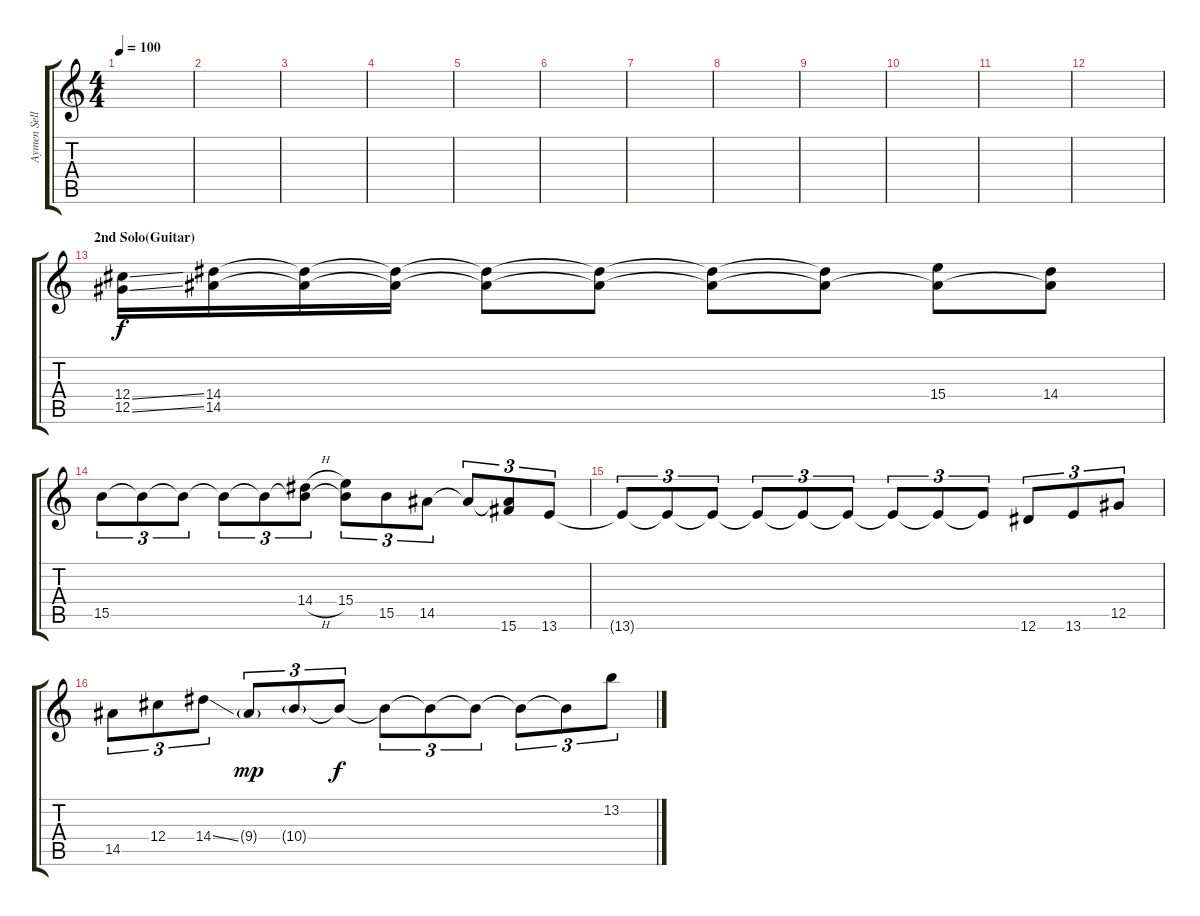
\track ("Aymen Sellmi" "Aymen Sell") {instrument overdrivenguitar}
\staff {score tabs}
\tuning (Eb4 Bb3 Gb3 Db3 Ab2 Eb2) {hide}
\ts (4 4)
\tempo 100
\clef g2
\ks c
|
|
|
|
|
|
|
|
|
|
|
|
\section ("" "2nd Solo(Guitar)")
(12.4{ss} 12.5{ss}).16{instrument electricguitarjazz} (14.4 14.5).16 (14.4{t} 14.5{t}).16 (14.4{t} 14.5{t}).16 (14.4{t} 14.5{t}).8 (14.4{t} 14.5{t}).8 (14.4{t} 14.5{t}).8 (14.4{t} 14.5{t}).8 (15.4 14.5{t}).8 (14.4 14.5{t}).8 |
15.5.8{tu (3 2)} 15.5{t}.8{tu (3 2)} 15.5{t}.8{tu (3 2)} 15.5{t}.8{tu (3 2)} 15.5{t}.8{tu (3 2)} (14.4{h} 15.5{t}).8{tu (3 2)} (15.4 15.5{t}).8{tu (3 2)} 15.5.8{tu (3 2)} 14.5.8{tu (3 2)} 14.5{t}.8{tu (3 2)} (14.5{t} 15.6).8{tu (3 2)} 13.6.8{tu (3 2)} |
13.6{t}.8{tu (3 2)} 13.6{t}.8{tu (3 2)} 13.6{t}.8{tu (3 2)} 13.6{t}.8{tu (3 2)} 13.6{t}.8{tu (3 2)} 13.6{t}.8{tu (3 2)} 13.6{t}.8{tu (3 2)} 13.6{t}.8{tu (3 2)} 13.6{t}.8{tu (3 2)} 12.6.8{tu (3 2)} 13.6.8{tu (3 2)} 12.5.8{tu (3 2)} |
14.5.8{tu (3 2)} 12.4.8{tu (3 2)} 14.4{ss}.8{tu (3 2)} 9.4{g}.8{tu (3 2) dy mp} 10.4{g}.8{tu (3 2)} 10.4{t}.8{tu (3 2) dy f} 10.4{t}.8{tu (3 2)} 10.4{t}.8{tu (3 2)} 10.4{t}.8{tu (3 2)} 10.4{t}.8{tu (3 2)} 10.4{t}.8{tu (3 2)} 13.2.8{tu (3 2)}
